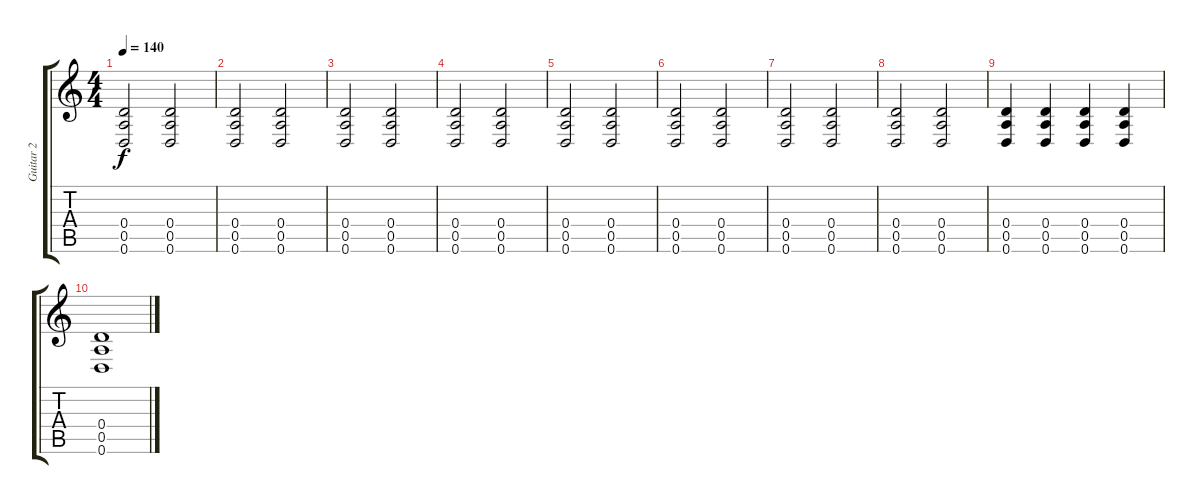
\track ("Guitar 2" "Guitar 2") {instrument distortionguitar}
\staff {score tabs}
\tuning (E4 B3 G3 D3 A2 D2) {hide}
\ts (4 4)
\tempo 140
\clef g2
\ks c
(0.4 0.5 0.6).2{dy f} (0.4 0.5 0.6).2 |
(0.4 0.5 0.6).2 (0.4 0.5 0.6).2 |
(0.4 0.5 0.6).2 (0.4 0.5 0.6).2 |
(0.4 0.5 0.6).2 (0.4 0.5 0.6).2 |
(0.4 0.5 0.6).2 (0.4 0.5 0.6).2 |
(0.4 0.5 0.6).2 (0.4 0.5 0.6).2 |
(0.4 0.5 0.6).2 (0.4 0.5 0.6).2 |
(0.4 0.5 0.6).2 (0.4 0.5 0.6).2 |
(0.4 0.5 0.6).4 (0.4 0.5 0.6).4 (0.4 0.5 0.6).4 (0.4 0.5 0.6).4 |
(0.4 0.5 0.6).1
